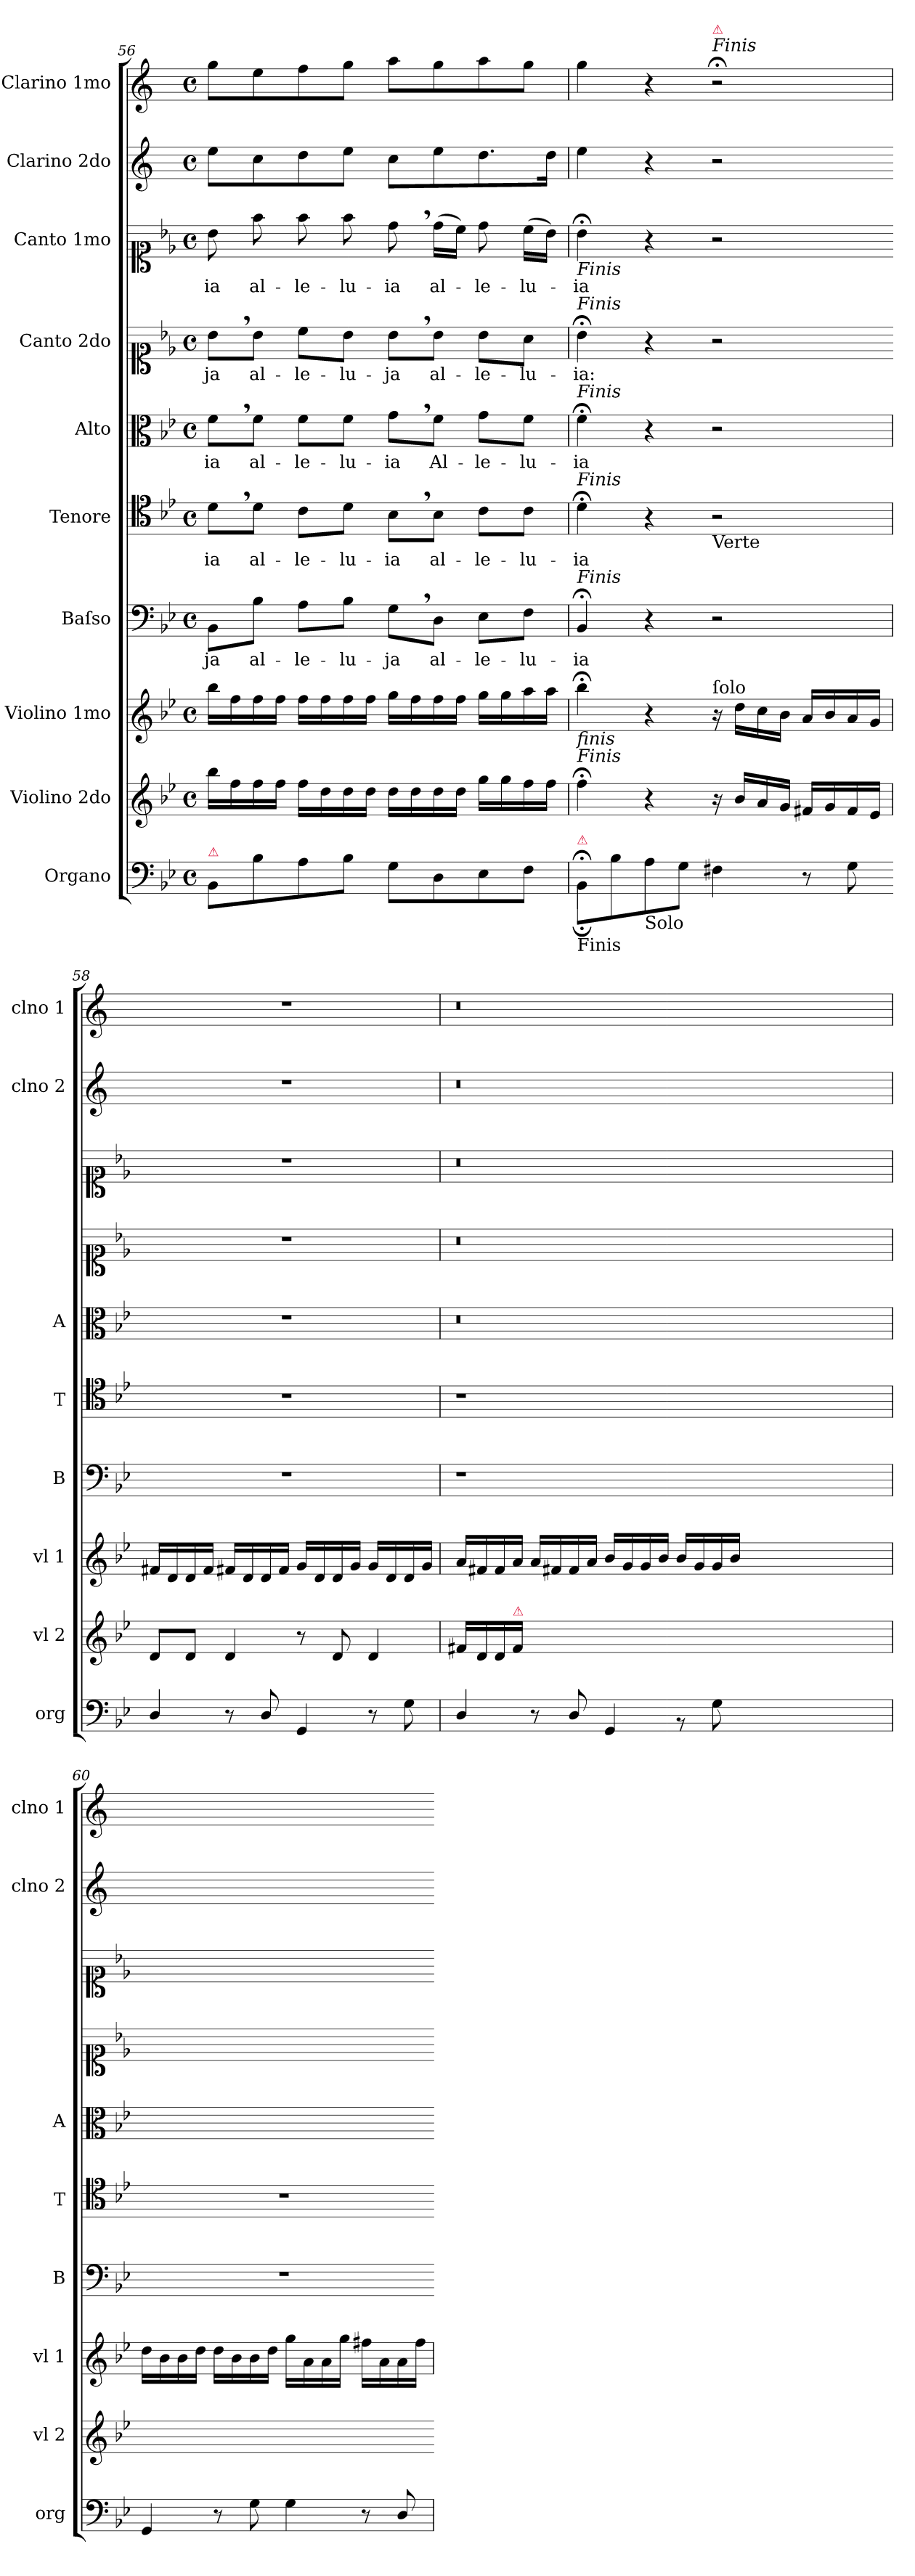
**kern	**kern	**kern	**kern	**text	**kern	**text	**kern	**text	**kern	**text	**kern	**text	**kern	**kern
*part10	*part9	*part8	*part7	*part7	*part6	*part6	*part5	*part5	*part4	*part4	*part3	*part3	*part2	*part1
*staff10	*staff9	*staff8	*staff7	*staff7	*staff6	*staff6	*staff5	*staff5	*staff4	*staff4	*staff3	*staff3	*staff2	*staff1
*I"Organo	*I"Violino 2do	*I"Violino 1mo	*I"Baſso	*	*I"Tenore	*	*I"Alto	*	*I"Canto 2do	*	*I"Canto 1mo	*	*I"Clarino 2do	*I"Clarino 1mo
*I'org	*I'vl 2	*I'vl 1	*I'B	*	*I'T	*	*I'A	*	*	*	*	*	*I'clno 2	*I'clno 1
*clefF4	*clefG2	*clefG2	*clefF4	*	*clefC4	*	*clefC3	*	*clefC1	*	*clefC1	*	*clefG2	*clefG2
*	*	*	*	*	*	*	*	*	*	*	*	*	*ITrd1c2	*ITrd1c2
*k[b-e-]	*k[b-e-]	*k[b-e-]	*k[b-e-]	*	*k[b-e-]	*	*k[b-e-]	*	*k[b-e-]	*	*k[b-e-]	*	*k[b-e-]	*k[b-e-]
*M4/4	*M4/4	*M4/4	*M4/4	*	*M4/4	*	*M4/4	*	*M4/4	*	*M4/4	*	*M4/4	*M4/4
*met(c)	*met(c)	*met(c)	*met(c)	*	*met(c)	*	*met(c)	*	*met(c)	*	*met(c)	*	*met(c)	*met(c)
=56	=56	=56	=56	=56	=56	=56	=56	=56	=56	=56	=56	=56	=56	=56
!LO:TX:a:color=crimson:t=⚠	!	!	!	!	!	!	!	!	!	!	!	!	!	!
!	!	!	!	!	!	!LO:LY:i	!	!LO:LY:i	!	!	!	!LO:LY:i	!	!
8BB-/L	16bb-\LL	16bb-\LL	8BB-\L	-ja	8d,\L	-ia	8f,\L	-ia	8b-,\L	-ja	8b-\	-ia	8dd\L	8ff\L
.	16ff\	16ff\	.	.	.	.	.	.	.	.	.	.	.	.
!	!	!	!	!LO:LY:i	!	!LO:LY:i	!	!LO:LY:i	!	!LO:LY:i	!	!LO:LY:i	!	!
8B-\	16ff\	16ff\	8B-\J	al-	8d\J	al-	8f\J	al-	8b-\J	al-	8ff\	al-	8b-\	8dd\
.	16ff\JJ	16ff\JJ	.	.	.	.	.	.	.	.	.	.	.	.
!	!	!	!	!LO:LY:i	!	!LO:LY:i	!	!LO:LY:i	!	!LO:LY:i	!	!LO:LY:i	!	!
8A\	16ff\LL	16ff\LL	8A\L	-le-	8c\L	-le-	8f\L	-le-	8cc\L	-le-	8ff\	-le-	8cc\	8ee-\
.	16dd\	16ff\	.	.	.	.	.	.	.	.	.	.	.	.
!	!	!	!	!LO:LY:i	!	!LO:LY:i	!	!LO:LY:i	!	!LO:LY:i	!	!LO:LY:i	!	!
8B-\J	16dd\	16ff\	8B-\J	-lu-	8d\J	-lu-	8f\J	-lu-	8b-\J	-lu-	8ff\	-lu-	8dd\J	8ff\J
.	16dd\JJ	16ff\JJ	.	.	.	.	.	.	.	.	.	.	.	.
!	!	!	!	!LO:LY:i	!	!LO:LY:i	!	!LO:LY:i	!	!LO:LY:i	!	!LO:LY:i	!	!
8G\L	16dd\LL	16gg\LL	8G,\L	-ja	8B-,\L	-ia	8g,\L	-ia	8b-,\L	-ja	8dd,\	-ia	8b-\L	8gg\L
.	16dd\	16ff\	.	.	.	.	.	.	.	.	.	.	.	.
8D\	16dd\	16ff\	8D\J	al-	8B-\J	al-	8f\J	Al-	8b-\J	al-	(>16dd\LL	al-	8dd\	8ff\
.	16dd\JJ	16ff\JJ	.	.	.	.	.	.	.	.	16cc\JJ)	.	.	.
8E-\	16gg\LL	16gg\LL	8E-\L	-le-	8c\L	-le-	8g\L	-le-	8b-\L	-le-	8dd\	-le-	8.cc\	8gg\
.	16gg\	16gg\	.	.	.	.	.	.	.	.	.	.	.	.
8F\J	16ff\	16aa\	8F\J	-lu-	8c\J	-lu-	8f\J	-lu-	8a\J	-lu-	(>16cc\LL	-lu-	.	8ff\J
.	16ff\JJ	16aa\JJ	.	.	.	.	.	.	.	.	16b-\JJ)	.	16cc\Jk	.
=57	=57	=57	=57	=57	=57	=57	=57	=57	=57	=57	=57	=57	=57	=57
*^	*	*	*	*	*	*	*	*	*	*	*	*	*	*
!	!	!	!	!	!	!	!	!	!	!	!	!LO:TX:b:i:t=Finis	!	!	!
!	!	!	!	!	!	!	!	!	!	!LO:TX:a:i:t=Finis	!	!	!	!	!
!	!	!	!	!	!	!	!	!LO:TX:a:i:t=Finis	!	!	!	!	!	!	!
!	!	!	!	!	!	!LO:TX:a:i:t=Finis	!	!	!	!	!	!	!	!	!
!	!	!	!	!LO:TX:a:i:t=Finis	!	!	!	!	!	!	!	!	!	!	!
!	!	!	!LO:TX:b:i:t=finis	!	!	!	!	!	!	!	!	!	!	!	!
!	!	!LO:TX:a:i:t=Finis	!	!	!	!	!	!	!	!	!	!	!	!	!
!LO:TX:a:color=crimson:t=⚠	!	!	!	!	!	!	!	!	!	!	!	!	!	!	!
!LO:TX:b:t=Finis	!	!	!	!	!	!	!	!	!	!	!	!	!	!	!
8BB-;</L	4BB-;<\	4ff;<;\	4bb-;<;\	4BB-;<;/	-ia	4d;<;\	-ia	4f;<;\	-ia	4b-;<;\	-ia:	4b-;<;\	-ia	4dd\	4ff\
8B-\	.	.	.	.	.	.	.	.	.	.	.	.	.	.	.
!LO:TX:b:t=Solo	!	!	!	!	!	!	!	!	!	!	!	!	!	!	!
8A\	4ryy	4r	4r	4r	.	4r	.	4r	.	4r	.	4r	.	4r	4r
8G\J	.	.	.	.	.	.	.	.	.	.	.	.	.	.	.
!	!	!	!	!	!	!	!	!	!	!	!	!	!	!	!LO:TX:a:i:t=Finis
!	!	!	!	!	!	!	!	!	!	!	!	!	!	!	!LO:TX:a:color=crimson:t=⚠
!	!	!	!	!	!	!LO:TX:b:t=Verte	!	!	!	!	!	!	!	!	!
!	!	!	!LO:TX:a:t=ſolo	!	!	!	!	!	!	!	!	!	!	!	!
4F#X\	4ryy	16r	16r	2r	.	2r	.	2r	.	2r	.	2r	.	2r	2r;<;
.	.	16b-/LL	16dd\LL	.	.	.	.	.	.	.	.	.	.	.	.
.	.	16a/	16cc\	.	.	.	.	.	.	.	.	.	.	.	.
.	.	16g/JJ	16b-\JJ	.	.	.	.	.	.	.	.	.	.	.	.
8r	4ryy	16f#X/LL	16a/LL	.	.	.	.	.	.	.	.	.	.	.	.
.	.	16g/	16b-/	.	.	.	.	.	.	.	.	.	.	.	.
8G\	.	16f#/	16a/	.	.	.	.	.	.	.	.	.	.	.	.
.	.	16e-/JJ	16g/JJ	.	.	.	.	.	.	.	.	.	.	.	.
*v	*v	*	*	*	*	*	*	*	*	*	*	*	*	*	*
=58-	=58	=58	=58	=58	=58	=58	=58	=58	=58-	=58	=58-	=58	=58-	=58
4D/	8d/L	16f#X/LL	1r	.	1r	.	1r	.	1r	.	1r	.	1r	1r
.	.	16d/	.	.	.	.	.	.	.	.	.	.	.	.
.	8d/J	16d/	.	.	.	.	.	.	.	.	.	.	.	.
.	.	16f#/JJ	.	.	.	.	.	.	.	.	.	.	.	.
8r	4d/	16f#X/LL	.	.	.	.	.	.	.	.	.	.	.	.
.	.	16d/	.	.	.	.	.	.	.	.	.	.	.	.
8D/	.	16d/	.	.	.	.	.	.	.	.	.	.	.	.
.	.	16f#/JJ	.	.	.	.	.	.	.	.	.	.	.	.
4GG/	8r	16g/LL	.	.	.	.	.	.	.	.	.	.	.	.
.	.	16d/	.	.	.	.	.	.	.	.	.	.	.	.
.	8d/	16d/	.	.	.	.	.	.	.	.	.	.	.	.
.	.	16g/JJ	.	.	.	.	.	.	.	.	.	.	.	.
8r	4d/	16g/LL	.	.	.	.	.	.	.	.	.	.	.	.
.	.	16d/	.	.	.	.	.	.	.	.	.	.	.	.
8G\	.	16d/	.	.	.	.	.	.	.	.	.	.	.	.
.	.	16g/JJ	.	.	.	.	.	.	.	.	.	.	.	.
=59	=59	=59	=59	=59	=59	=59	=59	=59	=59	=59	=59	=59	=59	=59
4D/	16f#X/LL	16a/LL	1r	.	1r	.	0.r	.	0.r	.	0.r	.	0.r	0.r
.	16d/	16f#X/	.	.	.	.	.	.	.	.	.	.	.	.
.	16d/	16f#/	.	.	.	.	.	.	.	.	.	.	.	.
!	!LO:TX:a:color=crimson:t=⚠	!	!	!	!	!	!	!	!	!	!	!	!	!
.	16f#/JJ	16a/JJ	.	.	.	.	.	.	.	.	.	.	.	.
8r	4ryy	16a/LL	.	.	.	.	.	.	.	.	.	.	.	.
.	.	16f#X/	.	.	.	.	.	.	.	.	.	.	.	.
8D/	.	16f#/	.	.	.	.	.	.	.	.	.	.	.	.
.	.	16a/JJ	.	.	.	.	.	.	.	.	.	.	.	.
4GG/	2ryy	16b-/LL	.	.	.	.	.	.	.	.	.	.	.	.
.	.	16g/	.	.	.	.	.	.	.	.	.	.	.	.
.	.	16g/	.	.	.	.	.	.	.	.	.	.	.	.
.	.	16b-/JJ	.	.	.	.	.	.	.	.	.	.	.	.
8rBB	.	16b-/LL	.	.	.	.	.	.	.	.	.	.	.	.
.	.	16g/	.	.	.	.	.	.	.	.	.	.	.	.
8G\	.	16g/	.	.	.	.	.	.	.	.	.	.	.	.
.	.	16b-/JJ	.	.	.	.	.	.	.	.	.	.	.	.
0ryy	0ryy	0ryy	0ryy	.	0ryy	.	.	.	.	.	.	.	.	.
=60	=60	=60	=60	=60	=60	=60	=60	=60	=60	=60	=60	=60	=60	=60
4GG/	1ryy	16dd\LL	1r	.	1r	.	1ryy	.	1ryy	.	1ryy	.	1ryy	1ryy
.	.	16b-\	.	.	.	.	.	.	.	.	.	.	.	.
.	.	16b-\	.	.	.	.	.	.	.	.	.	.	.	.
.	.	16dd\JJ	.	.	.	.	.	.	.	.	.	.	.	.
8r	.	16dd\LL	.	.	.	.	.	.	.	.	.	.	.	.
.	.	16b-\	.	.	.	.	.	.	.	.	.	.	.	.
8G\	.	16b-\	.	.	.	.	.	.	.	.	.	.	.	.
.	.	16dd\JJ	.	.	.	.	.	.	.	.	.	.	.	.
4G\	.	16gg\LL	.	.	.	.	.	.	.	.	.	.	.	.
.	.	16a\	.	.	.	.	.	.	.	.	.	.	.	.
.	.	16a\	.	.	.	.	.	.	.	.	.	.	.	.
.	.	16gg\JJ	.	.	.	.	.	.	.	.	.	.	.	.
8r	.	16ff#X\LL	.	.	.	.	.	.	.	.	.	.	.	.
.	.	16a\	.	.	.	.	.	.	.	.	.	.	.	.
8D/	.	16a\	.	.	.	.	.	.	.	.	.	.	.	.
.	.	16ff#\JJ	.	.	.	.	.	.	.	.	.	.	.	.
=	=	=	=-	=	=-	=	=	=	=	=	=	=	=	=
*-	*-	*-	*-	*-	*-	*-	*-	*-	*-	*-	*-	*-	*-	*-
